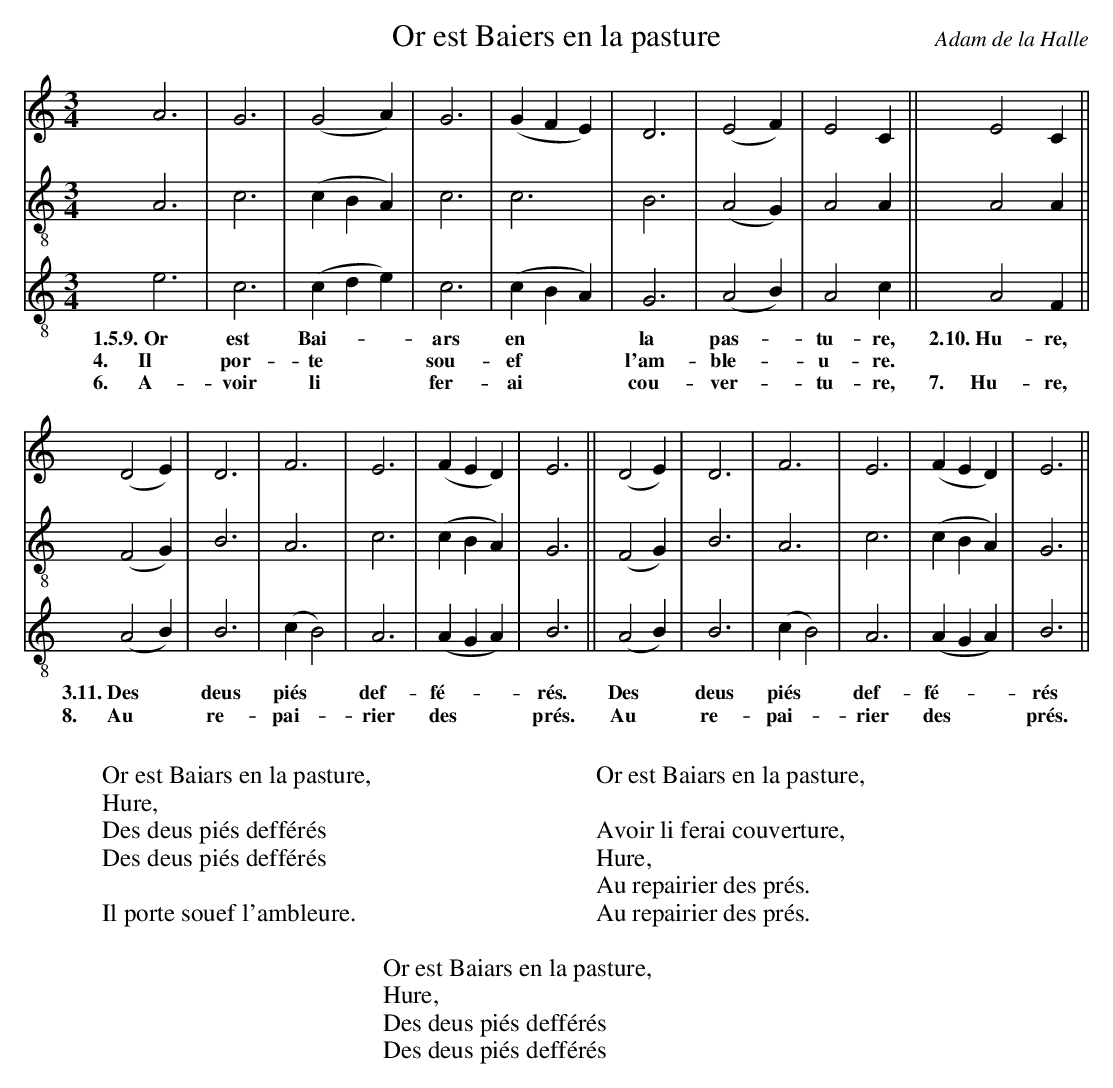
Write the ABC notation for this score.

X:1
T:Or est Baiers en la pasture
C:Adam de la Halle
M:3/4
L:1/4
Q:1/4=280
K:A minor
V:1 clef=treble
V:2 clef=treble_8
V:3 clef=treble_8
[V:1]      A3  | G3 |(G2 A) | G3 |(GF E) | D3  |(E2 F )| E2  C ||       E2  C  ||
[V:2]      A,3 | C3 |(CB,A,)| C3 | C3    | B,3 |(A,2G,)| A,2 A,||       A,2 A, ||
[V:3]      E3  | C3 |(CD E) | C3 |(CB,A,)| G,3 |(A,2B,)| A,2 C ||       A,2 F, ||
w:  1.5.9.~Or    est  Bai-**  ars  en**    la    pas-*   tu- re,  2.10.~Hu- re,
w: 4.~~~~~~Il    por- te**    sou- ef**    l'am- ble-*   u-  re.         ~   ~
w: 6.~~~~~~A-   voir  li**    fer- ai**    cou-  ver-*   tu- re,  7.~~~~~Hu-re,
[V:1]   (D2 E) | D3  | F3   | E3  |(F E D) | E3   ||(D2 E) | D3  | F3   | E3  |(F E D) | E3  ||
[V:2]   (F,2G,)| B,3 | A,3  | C3  |(C B,A,)| G,3  ||(F,2G,)| B,3 | A,3  | C3  |(C B,A,)| G,3 ||
[V:3]   (A,2B,)| B,3 |(CB,2)| A,3 |(A,G,A,)| B,3  ||(A,2B,)| B,3 |(CB,2)| A,3 |(A,G,A,)| B,3 ||
w: 3.11.~Des*    deus  piés*  def-  fé-**    rés.    Des*    deus  piés*  def-  fé-**    rés
w: 8.~~~~~~Au*   re-   pai-*  rier  des**    prés.   Au*     re-   pai-*  rier  des**    prés.
W:
W:Or est Baiars en la pasture, % Baiars is in the pasture
W:Hure,
W:Des deus piés defférés       % Two of his feet are esteemed
W:Des deus piés defférés
W:
W:Il porte souef l'ambleure.    % He ambles
W:
W:
W:Or est Baiars en la pasture,
W:
W:Avoir li ferai couverture,   % I'll make him a blanket
W:Hure,
W:Au repairier des prés.       % For returning to his home
W:Au repairier des prés.
W:
W:Or est Baiars en la pasture,
W:Hure,
W:Des deus piés defférés
W:Des deus piés defférés
